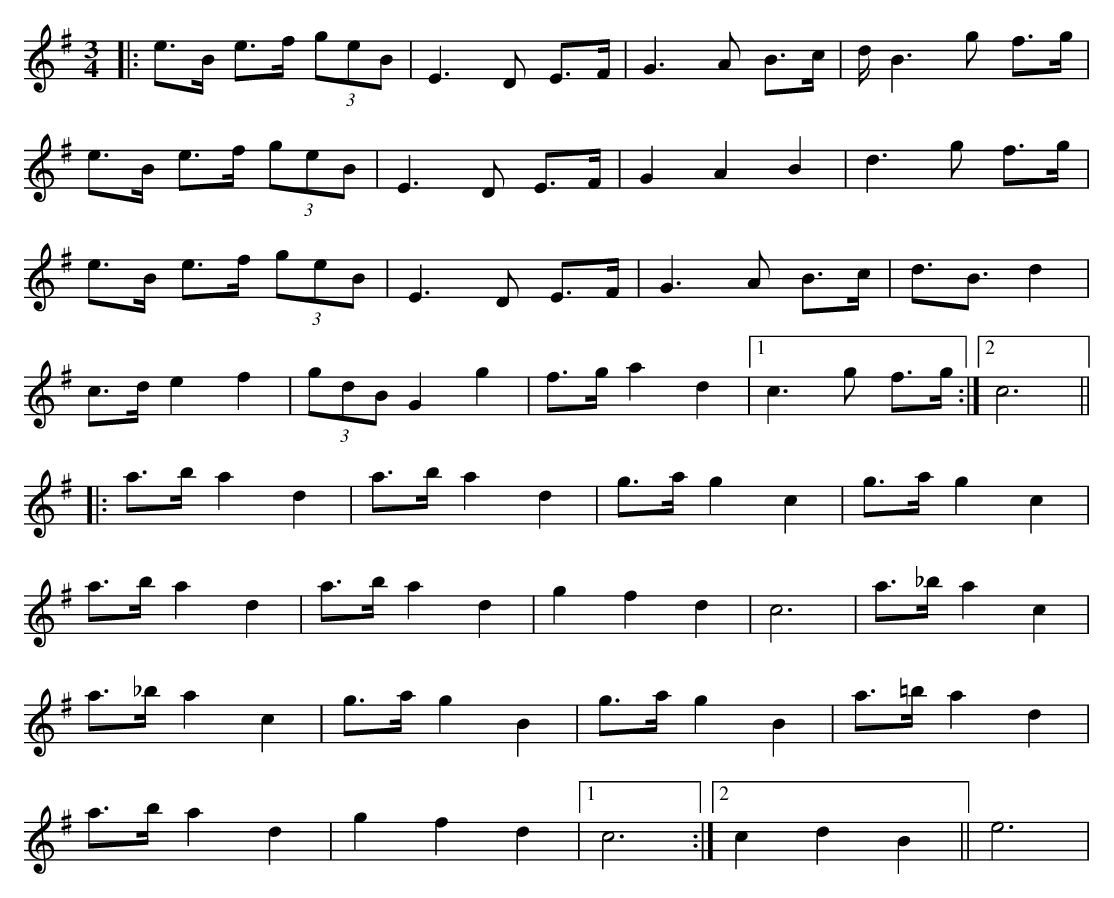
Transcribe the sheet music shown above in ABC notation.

X:1
M:3/4
K:G
|:e>B e>f (3geB|E3 D E>F|G3 A B>c|d<B2 g f>g|
e>B e>f (3geB|E3 D E>F|G2 A2 B2|d3 g f>g|
e>B e>f (3geB|E3 D E>F|G3 A B>c|d>B3 d2|
c>d e2 f2|(3gdB G2 g2|f>g a2 d2|1 c3 g f>g:|2 c6||
|:a>b a2 d2|a>b a2 d2|g>a g2 c2|g>a g2 c2|
a>b a2 d2|a>b a2 d2|g2 f2 d2|c6|a>_b a2 c2|
a>_b a2 c2|g>a g2 B2|g>a g2 B2|a>=b a2 d2|
a>b a2 d2|g2 f2 d2|1 c6:|2 c2 d2 B2||e6|
